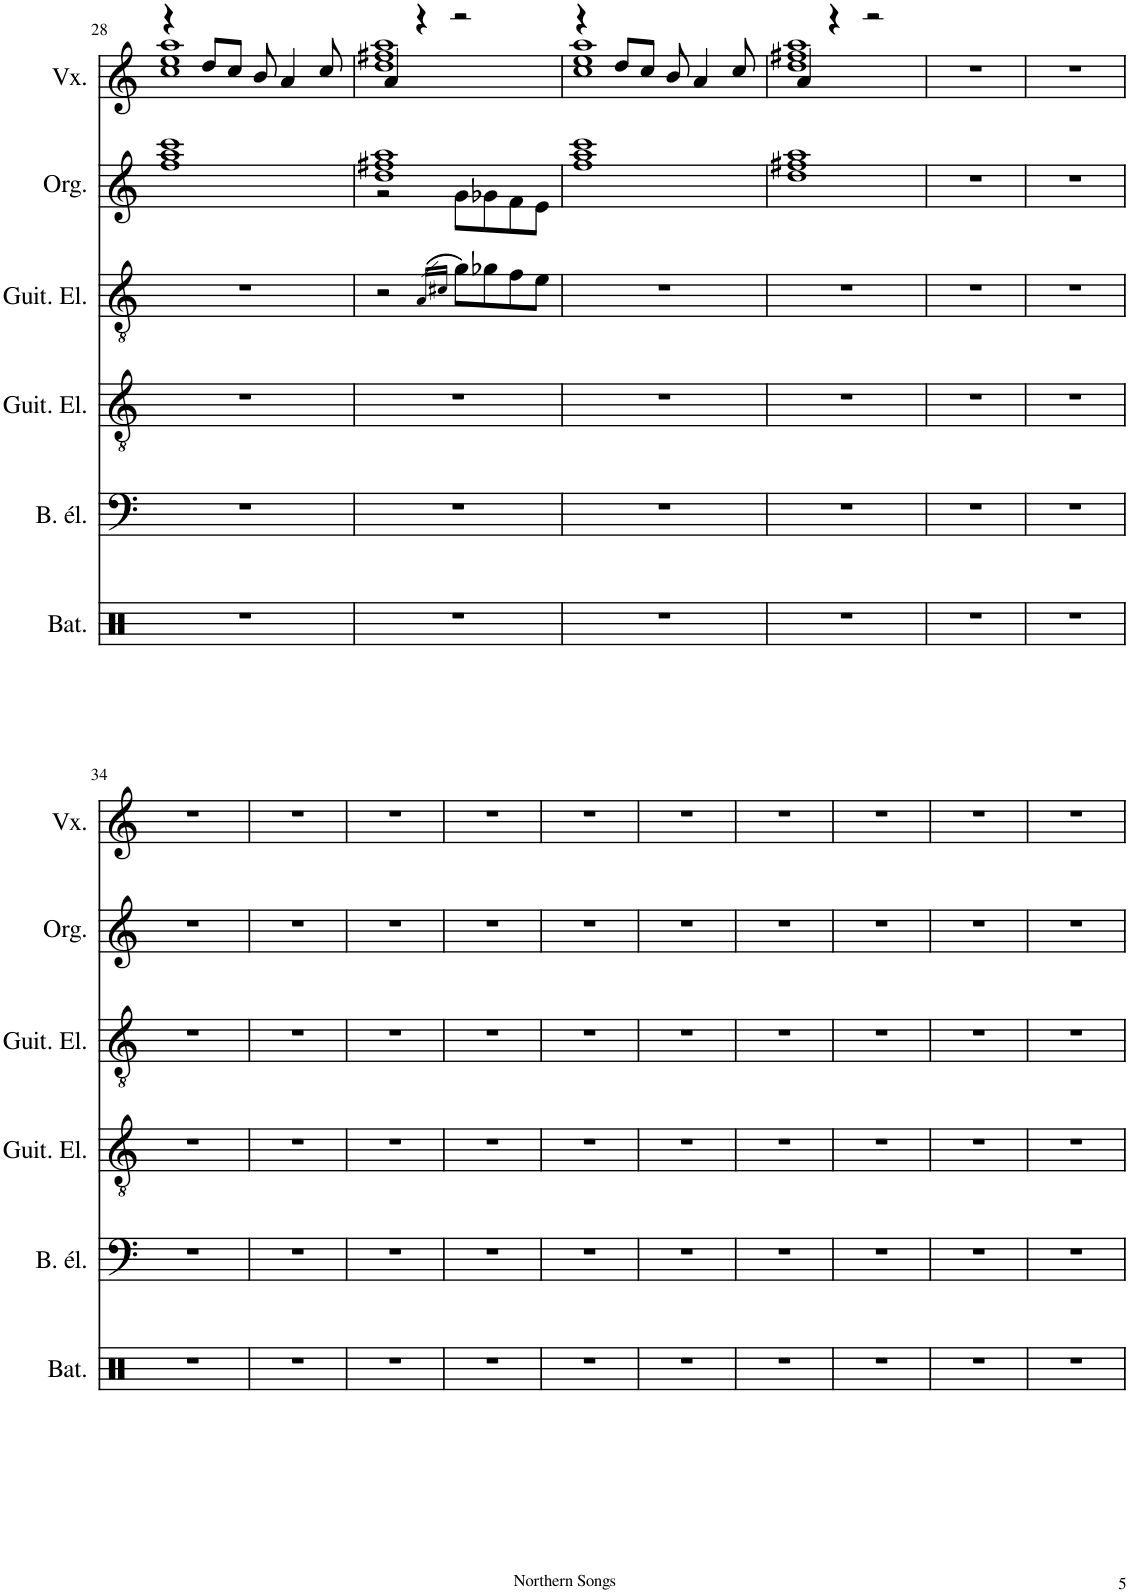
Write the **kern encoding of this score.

**kern	**kern	**kern	**kern	**kern	**kern
*part6	*part5	*part4	*part3	*part2	*part1
*staff6	*staff5	*staff4	*staff3	*staff2	*staff1
*I"Batterie	*I"Basse électrique	*I"Guitare électrique	*I"Guitare électrique	*I"Orgue	*I"Voix
*I'Bat.	*I'B. él.	*I'Guit. El.	*I'Guit. El.	*I'Org.	*I'Vx.
!!LO:PB:g=z
*clefX	*clefF4	*clefGv2	*clefGv2	*clefG2	*clefG2
*	*Trd7c12	*	*	*	*
*k[]	*k[]	*k[]	*k[]	*k[]	*k[]
*M4/4	*M4/4	*M4/4	*M4/4	*M4/4	*M4/4
*met(c)	*met(c)	*met(c)	*met(c)	*met(c)	*met(c)
=28	=28	=28	=28	=28	=28
*	*	*	*	*	*^
1r	1r	1r	1r	1ff 1aa 1ccc	4r	1cc 1ee 1aa
.	.	.	.	.	8dd/L	.
.	.	.	.	.	8cc/J	.
.	.	.	.	.	8b/	.
.	.	.	.	.	4a/	.
.	.	.	.	.	8cc/	.
=29	=29	=29	=29	=29	=29	=29
*	*	*	*	*^	*	*
1r	1r	1r	2r	1dd 1ff#X 1aa	2r	4a/	1dd 1ff#X 1aa
.	.	.	.	.	.	4r	.
.	.	.	(>16qA/LL	.	.	.	.
.	.	.	16qc#X/JJ	.	.	.	.
.	.	.	8g\L)	.	8g\L	2r	.
.	.	.	8g-X\	.	8g-X\	.	.
.	.	.	8f\	.	8f\	.	.
.	.	.	8e\J	.	8e\J	.	.
*	*	*	*	*v	*v	*	*
=30	=30	=30	=30	=30	=30	=30
1r	1r	1r	1r	1ff 1aa 1ccc	4r	1cc 1ee 1aa
.	.	.	.	.	8dd/L	.
.	.	.	.	.	8cc/J	.
.	.	.	.	.	8b/	.
.	.	.	.	.	4a/	.
.	.	.	.	.	8cc/	.
=31	=31	=31	=31	=31	=31	=31
1r	1r	1r	1r	1dd 1ff#X 1aa	4a/	1dd 1ff#X 1aa
.	.	.	.	.	4r	.
.	.	.	.	.	2r	.
*	*	*	*	*	*v	*v
=32	=32	=32	=32	=32	=32
1r	1r	1r	1r	1r	1r
=33	=33	=33	=33	=33	=33
1r	1r	1r	1r	1r	1r
!!LO:LB:g=z
=34	=34	=34	=34	=34	=34
1r	1r	1r	1r	1r	1r
=35	=35	=35	=35	=35	=35
1r	1r	1r	1r	1r	1r
=36	=36	=36	=36	=36	=36
1r	1r	1r	1r	1r	1r
=37	=37	=37	=37	=37	=37
1r	1r	1r	1r	1r	1r
=38	=38	=38	=38	=38	=38
1r	1r	1r	1r	1r	1r
=39	=39	=39	=39	=39	=39
1r	1r	1r	1r	1r	1r
=40	=40	=40	=40	=40	=40
1r	1r	1r	1r	1r	1r
=41	=41	=41	=41	=41	=41
1r	1r	1r	1r	1r	1r
=42	=42	=42	=42	=42	=42
1r	1r	1r	1r	1r	1r
=43	=43	=43	=43	=43	=43
1r	1r	1r	1r	1r	1r
=	=	=	=	=	=
*-	*-	*-	*-	*-	*-
